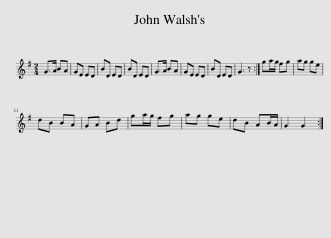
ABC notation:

X:1
L:1/8
M:2/4
I:linebreak $
K:G
V:1 treble
V:1
 G>A BA | GE ED | BD ED | BD ED | G>A BA | %5
 GE ED | BD ED | G3 z :| ga/g/ fg | ag ge |$ %10
 dB BA | GA Bd | ga/g/ fg | ag ge | dB AB/A/ | %15
 G2 G2 :| %16
